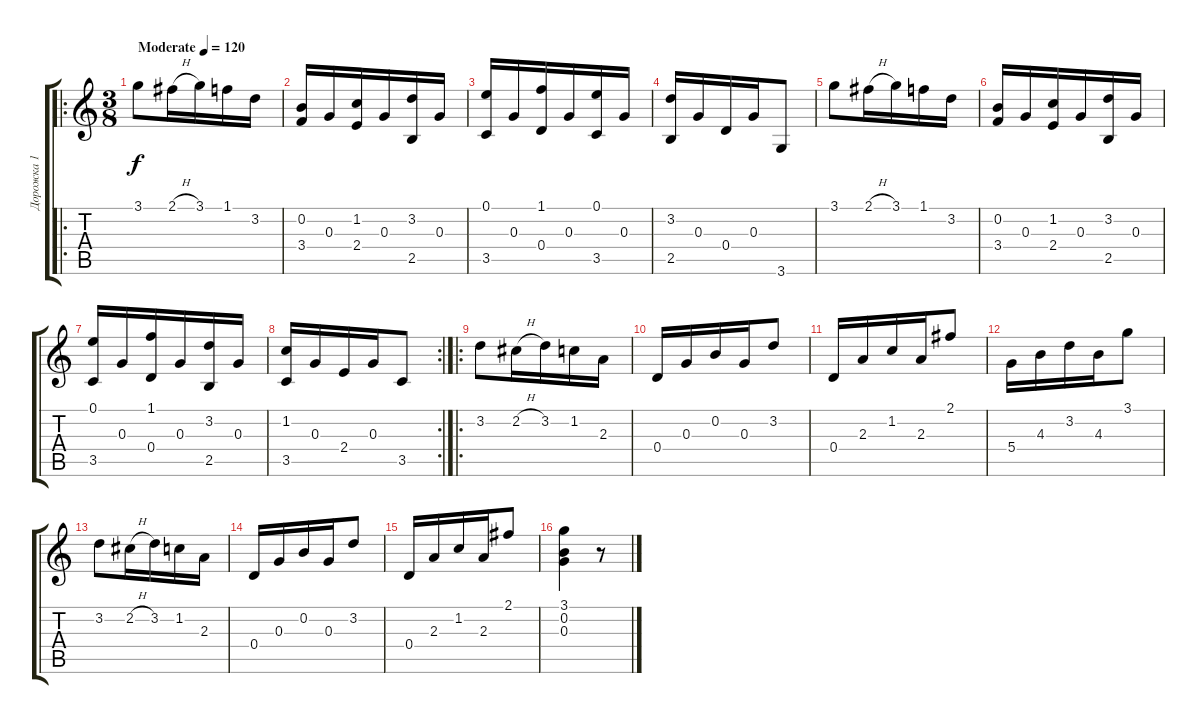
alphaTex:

\track ("Дорожка 1" "Дорожка 1") {instrument acousticguitarnylon}
\staff {score tabs}
\tuning (E4 B3 G3 D3 A2 E2) {hide}
\ro
\ts (3 8)
\tempo (120 "Moderate")
\clef g2
\ks c
3.1.8{dy f instrument acousticguitarnylon} 2.1{h}.16 3.1.16 1.1.16 3.2.16 |
(0.2 3.4).16 0.3.16 (1.2 2.4).16 0.3.16 (3.2 2.5).16 0.3.16 |
(0.1 3.5).16 0.3.16 (1.1 0.4).16 0.3.16 (0.1 3.5).16 0.3.16 |
(3.2 2.5).16 0.3.16 0.4.16 0.3.16 3.6.8 |
3.1.8 2.1{h}.16 3.1.16 1.1.16 3.2.16 |
(0.2 3.4).16 0.3.16 (1.2 2.4).16 0.3.16 (3.2 2.5).16 0.3.16 |
(0.1 3.5).16 0.3.16 (1.1 0.4).16 0.3.16 (3.2 2.5).16 0.3.16 |
\rc 2
(1.2 3.5).16 0.3.16 2.4.16 0.3.16 3.5.8 |
\ro
3.2.8 2.2{h}.16 3.2.16 1.2.16 2.3.16 |
0.4.16 0.3.16 0.2.16 0.3.16 3.2.8 |
0.4.16 2.3.16 1.2.16 2.3.16 2.1.8 |
5.4.16 4.3.16 3.2.16 4.3.16 3.1.8 |
3.2.8 2.2{h}.16 3.2.16 1.2.16 2.3.16 |
0.4.16 0.3.16 0.2.16 0.3.16 3.2.8 |
0.4.16 2.3.16 1.2.16 2.3.16 2.1.8 |
(3.1 0.2 0.3).4 r.8
